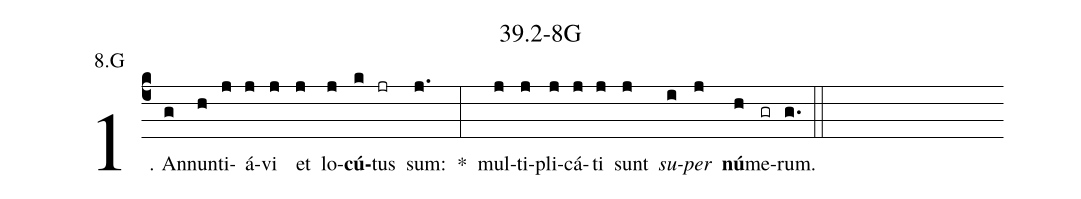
name: 39.2-8G;
annotation: 8.G;
%%
(c4)1. An(g)nun(h)ti(j)á(j)vi(j) et(j) lo(j)<b>cú</b>(k)tus(jr) sum:(j.) *(:) mul(j)ti(j)pli(j)cá(j)ti(j) sunt(j) <i>su</i>(i)<i>per</i>(j) <b>nú</b>(h)me(gr)rum.(g.) (::)


%E(j) u(j) o(i) u(j) a(h) e.(g.) (::)
